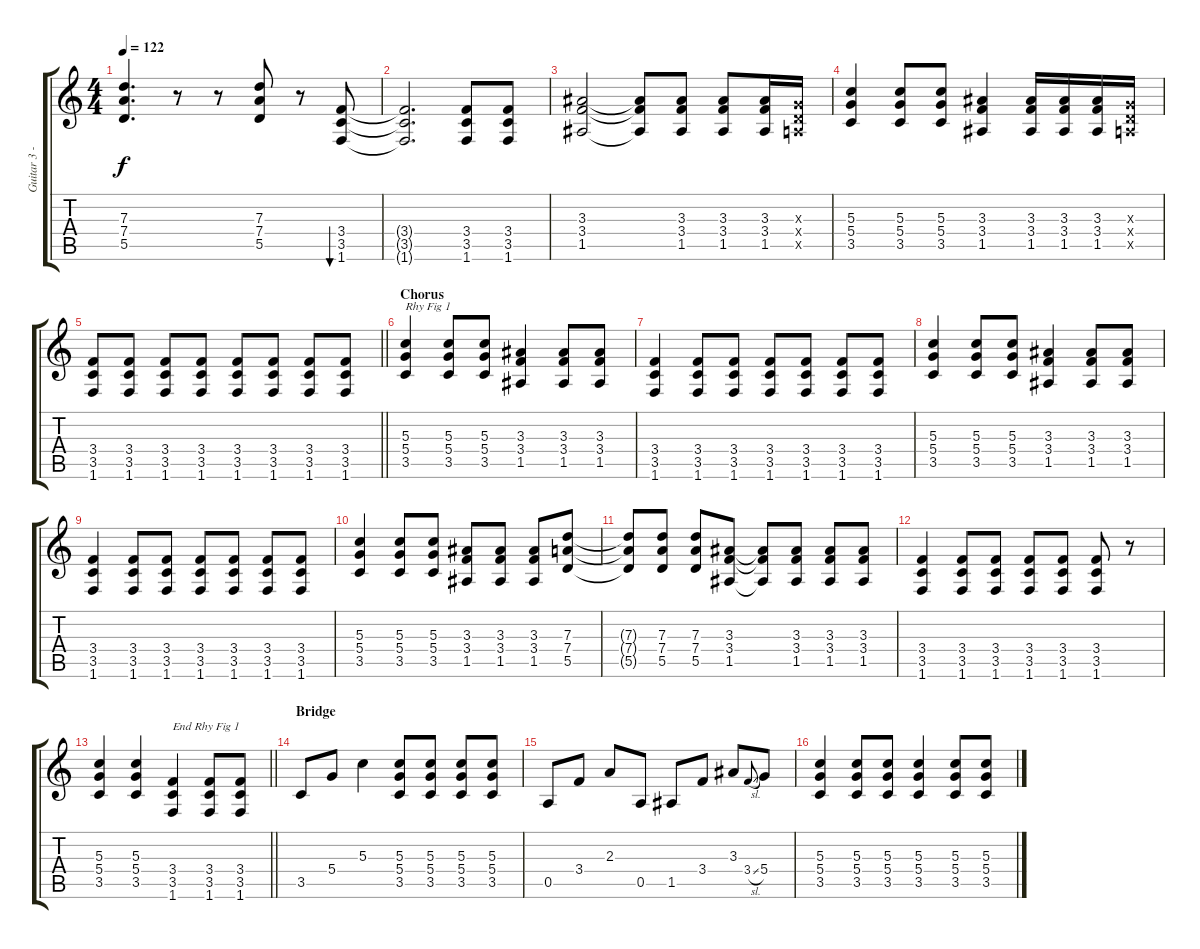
\track ("Guitar 3 - Acoustic Guitar" "Guitar 3 -") {instrument acousticguitarsteel}
\staff {score tabs}
\tuning (E4 B3 G3 D3 A2 E2) {hide}
\ts (4 4)
\tempo 122
\clef g2
\ks c
(7.3 7.4 5.5).4{d dy f} r.8 r.8 (7.3 7.4 5.5).8 r.8 (3.4 3.5 1.6).8{bu 60} |
(3.4{t} 3.5{t} 1.6{t}).2{d} (3.4 3.5 1.6).8 (3.4 3.5 1.6).8 |
(3.3 3.4 1.5).2 (3.3{t} 3.4{t} 1.5{t}).8 (3.3 3.4 1.5).8 (3.3 3.4 1.5).8 (3.3 3.4 1.5).16 (0.3{x} 0.4{x} 0.5{x}).16 |
(5.3 5.4 3.5).4 (5.3 5.4 3.5).8 (5.3 5.4 3.5).8 (3.3 3.4 1.5).4 (3.3 3.4 1.5).16 (3.3 3.4 1.5).16 (3.3 3.4 1.5).16 (0.3{x} 0.4{x} 0.5{x}).16 |
\barLineRight lightlight
(3.4 3.5 1.6).8 (3.4 3.5 1.6).8 (3.4 3.5 1.6).8 (3.4 3.5 1.6).8 (3.4 3.5 1.6).8 (3.4 3.5 1.6).8 (3.4 3.5 1.6).8 (3.4 3.5 1.6).8 |
\section ("" "Chorus")
(5.3 5.4 3.5).4{txt "Rhy Fig 1"} (5.3 5.4 3.5).8 (5.3 5.4 3.5).8 (3.3 3.4 1.5).4 (3.3 3.4 1.5).8 (3.3 3.4 1.5).8 |
(3.4 3.5 1.6).4 (3.4 3.5 1.6).8 (3.4 3.5 1.6).8 (3.4 3.5 1.6).8 (3.4 3.5 1.6).8 (3.4 3.5 1.6).8 (3.4 3.5 1.6).8 |
(5.3 5.4 3.5).4 (5.3 5.4 3.5).8 (5.3 5.4 3.5).8 (3.3 3.4 1.5).4 (3.3 3.4 1.5).8 (3.3 3.4 1.5).8 |
(3.4 3.5 1.6).4 (3.4 3.5 1.6).8 (3.4 3.5 1.6).8 (3.4 3.5 1.6).8 (3.4 3.5 1.6).8 (3.4 3.5 1.6).8 (3.4 3.5 1.6).8 |
(5.3 5.4 3.5).4 (5.3 5.4 3.5).8 (5.3 5.4 3.5).8 (3.3 3.4 1.5).8 (3.3 3.4 1.5).8 (3.3 3.4 1.5).8 (7.3 7.4 5.5).8 |
(7.3{t} 7.4{t} 5.5{t}).8 (7.3 7.4 5.5).8 (7.3 7.4 5.5).8 (3.3 3.4 1.5).8 (3.3{t} 3.4{t} 1.5{t}).8 (3.3 3.4 1.5).8 (3.3 3.4 1.5).8 (3.3 3.4 1.5).8 |
(3.4 3.5 1.6).4 (3.4 3.5 1.6).8 (3.4 3.5 1.6).8 (3.4 3.5 1.6).8 (3.4 3.5 1.6).8 (3.4 3.5 1.6).8 r.8 |
\barLineRight lightlight
(5.3 5.4 3.5).4 (5.3 5.4 3.5).4 (3.4 3.5 1.6).4{txt "End Rhy Fig 1"} (3.4 3.5 1.6).8 (3.4 3.5 1.6).8 |
\section ("" "Bridge")
3.5.8 5.4.8 5.3.4 (5.3 5.4 3.5).8 (5.3 5.4 3.5).8 (5.3 5.4 3.5).8 (5.3 5.4 3.5).8 |
0.5.8 3.4.8 2.3.8 0.5.8 1.5.8 3.4.8 3.3.8 3.4{sl}.8{gr onbeat} 5.4.8 |
(5.3 5.4 3.5).4 (5.3 5.4 3.5).8 (5.3 5.4 3.5).8 (5.3 5.4 3.5).4 (5.3 5.4 3.5).8 (5.3 5.4 3.5).8
